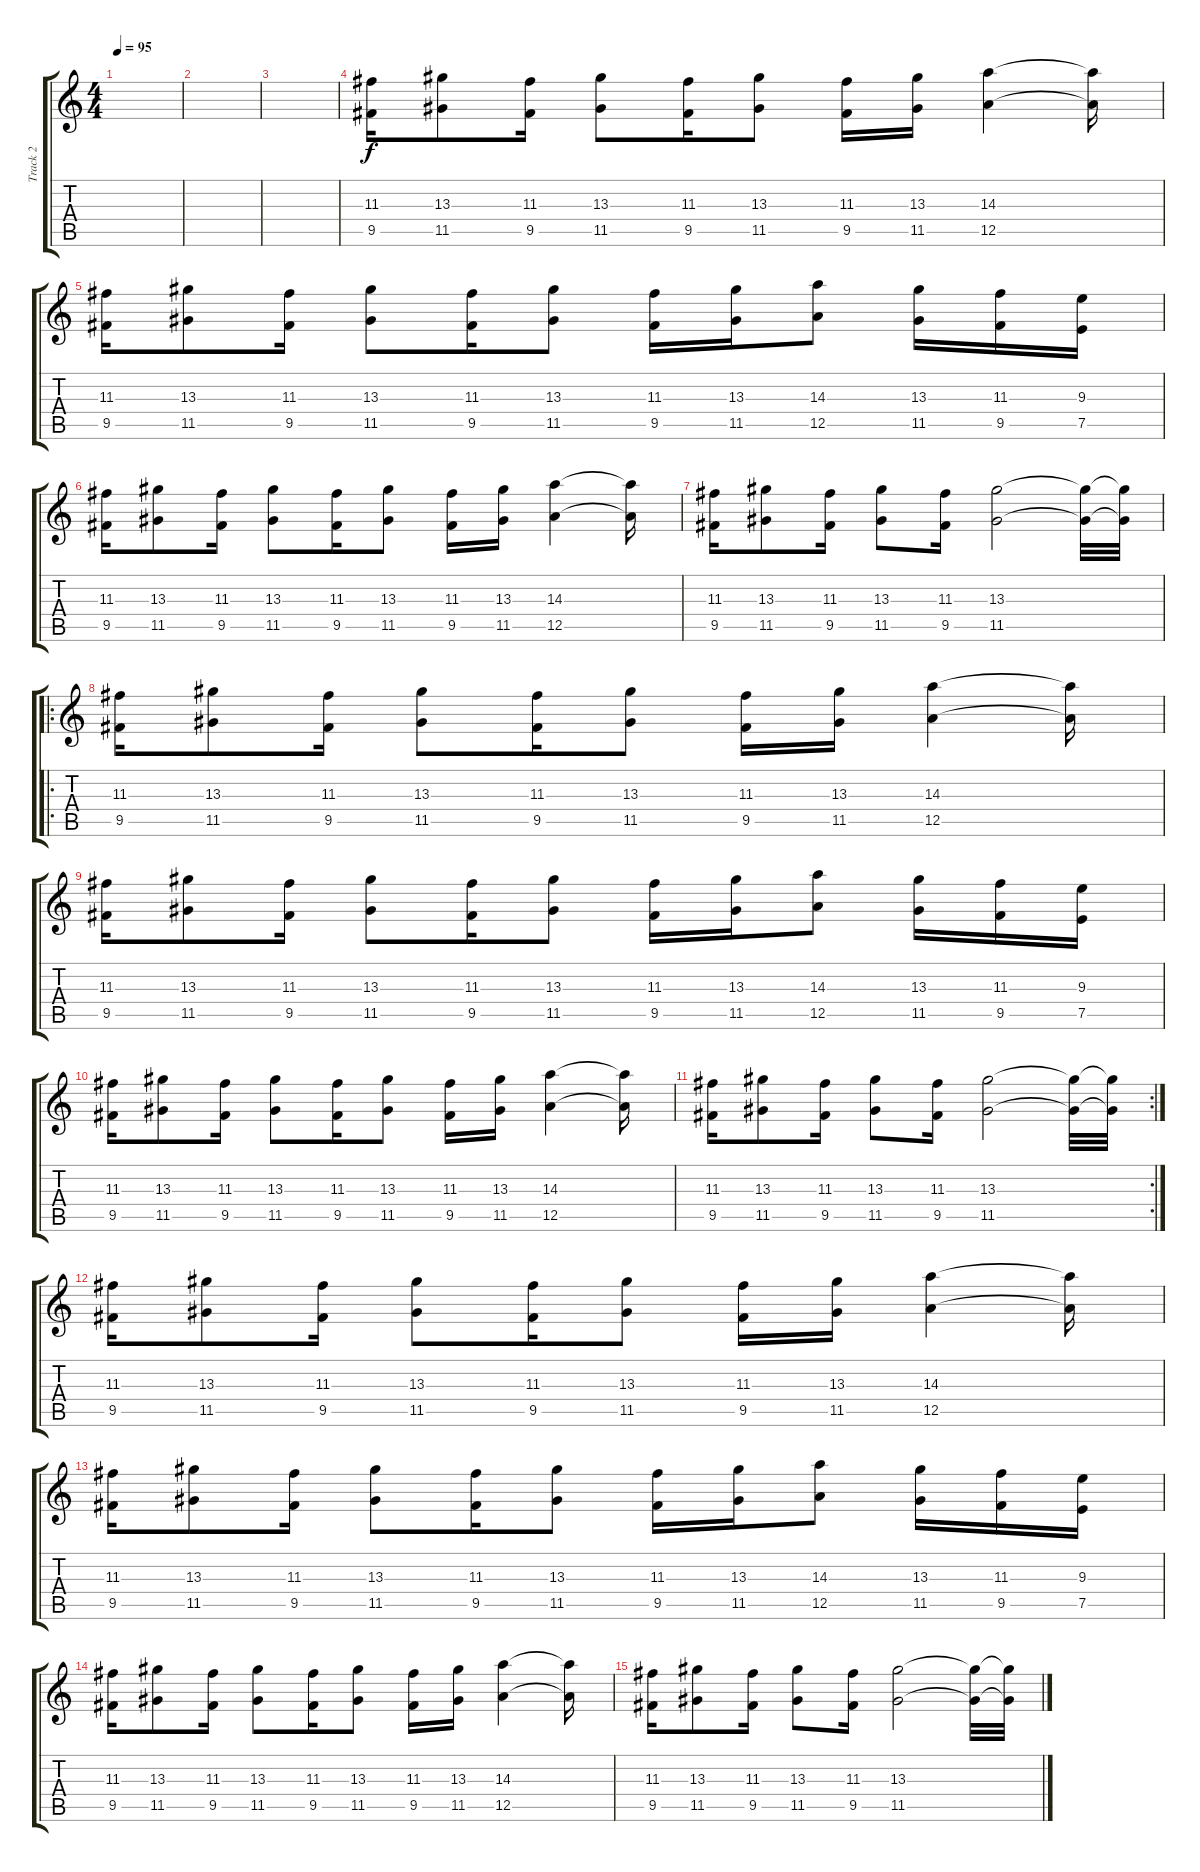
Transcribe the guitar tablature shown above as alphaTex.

\track ("Track 2" "Track 2") {instrument distortionguitar}
\staff {score tabs}
\tuning (E4 B3 G3 D3 A2 D2) {hide}
\ts (4 4)
\tempo 95
\clef g2
\ks c
|
|
|
(11.3 9.5).16 (13.3 11.5).8 (11.3 9.5).16 (13.3 11.5).8 (11.3 9.5).16 (13.3 11.5).8 (11.3 9.5).16 (13.3 11.5).16 (14.3 12.5).4 (14.3{t} 12.5{t}).16 |
(11.3 9.5).16 (13.3 11.5).8 (11.3 9.5).16 (13.3 11.5).8 (11.3 9.5).16 (13.3 11.5).8 (11.3 9.5).16 (13.3 11.5).16 (14.3 12.5).8 (13.3 11.5).16 (11.3 9.5).16 (9.3 7.5).16 |
(11.3 9.5).16 (13.3 11.5).8 (11.3 9.5).16 (13.3 11.5).8 (11.3 9.5).16 (13.3 11.5).8 (11.3 9.5).16 (13.3 11.5).16 (14.3 12.5).4 (14.3{t} 12.5{t}).16 |
(11.3 9.5).16 (13.3 11.5).8 (11.3 9.5).16 (13.3 11.5).8 (11.3 9.5).16 (13.3 11.5).2 (13.3{t} 11.5{t}).32 (13.3{t} 11.5{t}).32 |
\ro
(11.3 9.5).16 (13.3 11.5).8 (11.3 9.5).16 (13.3 11.5).8 (11.3 9.5).16 (13.3 11.5).8 (11.3 9.5).16 (13.3 11.5).16 (14.3 12.5).4 (14.3{t} 12.5{t}).16 |
(11.3 9.5).16 (13.3 11.5).8 (11.3 9.5).16 (13.3 11.5).8 (11.3 9.5).16 (13.3 11.5).8 (11.3 9.5).16 (13.3 11.5).16 (14.3 12.5).8 (13.3 11.5).16 (11.3 9.5).16 (9.3 7.5).16 |
(11.3 9.5).16 (13.3 11.5).8 (11.3 9.5).16 (13.3 11.5).8 (11.3 9.5).16 (13.3 11.5).8 (11.3 9.5).16 (13.3 11.5).16 (14.3 12.5).4 (14.3{t} 12.5{t}).16 |
\rc 2
(11.3 9.5).16 (13.3 11.5).8 (11.3 9.5).16 (13.3 11.5).8 (11.3 9.5).16 (13.3 11.5).2 (13.3{t} 11.5{t}).32 (13.3{t} 11.5{t}).32 |
(11.3 9.5).16 (13.3 11.5).8 (11.3 9.5).16 (13.3 11.5).8 (11.3 9.5).16 (13.3 11.5).8 (11.3 9.5).16 (13.3 11.5).16 (14.3 12.5).4 (14.3{t} 12.5{t}).16 |
(11.3 9.5).16 (13.3 11.5).8 (11.3 9.5).16 (13.3 11.5).8 (11.3 9.5).16 (13.3 11.5).8 (11.3 9.5).16 (13.3 11.5).16 (14.3 12.5).8 (13.3 11.5).16 (11.3 9.5).16 (9.3 7.5).16 |
(11.3 9.5).16 (13.3 11.5).8 (11.3 9.5).16 (13.3 11.5).8 (11.3 9.5).16 (13.3 11.5).8 (11.3 9.5).16 (13.3 11.5).16 (14.3 12.5).4 (14.3{t} 12.5{t}).16 |
(11.3 9.5).16 (13.3 11.5).8 (11.3 9.5).16 (13.3 11.5).8 (11.3 9.5).16 (13.3 11.5).2 (13.3{t} 11.5{t}).32 (13.3{t} 11.5{t}).32
